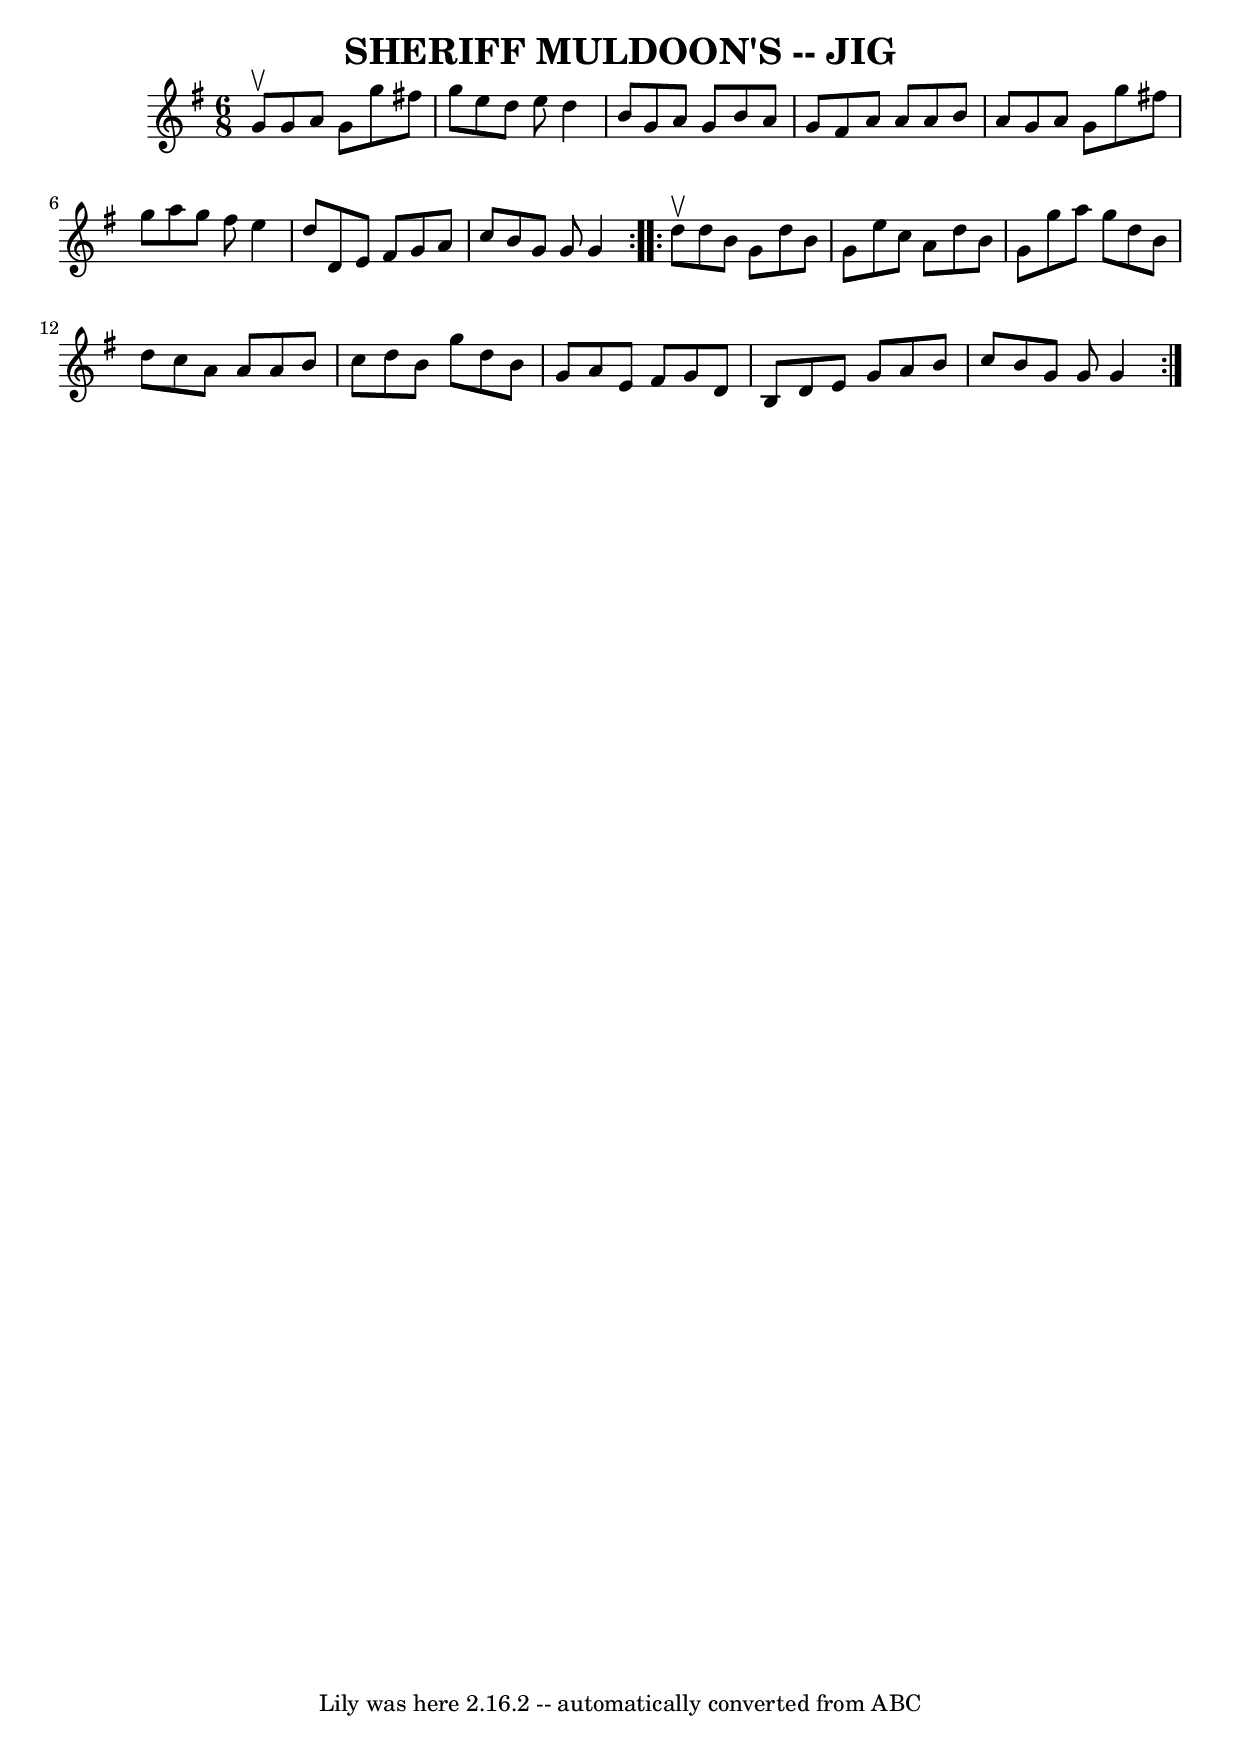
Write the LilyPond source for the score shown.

\version "2.7.40"
\include "Mammoth.ily"
\header {
	%% book = "Ryan's Mammoth Collection of Fiddle Tunes"
	crossRefNumber = "1"
	footnotes = ""
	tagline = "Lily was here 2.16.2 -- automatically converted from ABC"
	title = "SHERIFF MULDOON'S -- JIG"
}
voicedefault =  {


\repeat volta 2 {
\time 6/8 
\key g \major g'8^\upbow       |
 g'8 a'8 g'8    
g''8 fis''!8 g''8    |
 e''8 d''8 e''8 d''4 b'8    
|
 g'8 a'8 g'8 b'8 a'8 g'8    |
 fis'8 a'8    
a'8 a'8 b'8 a'8        |
 g'8 a'8 g'8 g''8 fis''!8 
 g''8    |
 a''8 g''8 fis''8 e''4 d''8    |
 d'8  
 e'8 fis'8 g'8 a'8 c''8    |
 b'8 g'8 g'8 g'4    
}     \repeat volta 2 { d''8^\upbow       |
 d''8 b'8 g'8    
d''8 b'8 g'8    |
 e''8 c''8 a'8 d''8 b'8 g'8    
|
 g''8 a''8 g''8 d''8 b'8 d''8    |
 c''8    
a'8 a'8 a'8 b'8 c''8        |
 d''8 b'8 g''8 d''8  
 b'8 g'8    |
 a'8 e'8 fis'8 g'8 d'8 b8  |
   
d'8 e'8 g'8 a'8 b'8 c''8    |
 b'8 g'8 g'8 g'4  
  }   
}

\score{
    <<

	\context Staff="default"
	{
	    \voicedefault 
	}

    >>
	\layout {
	}
	\midi {}
}
